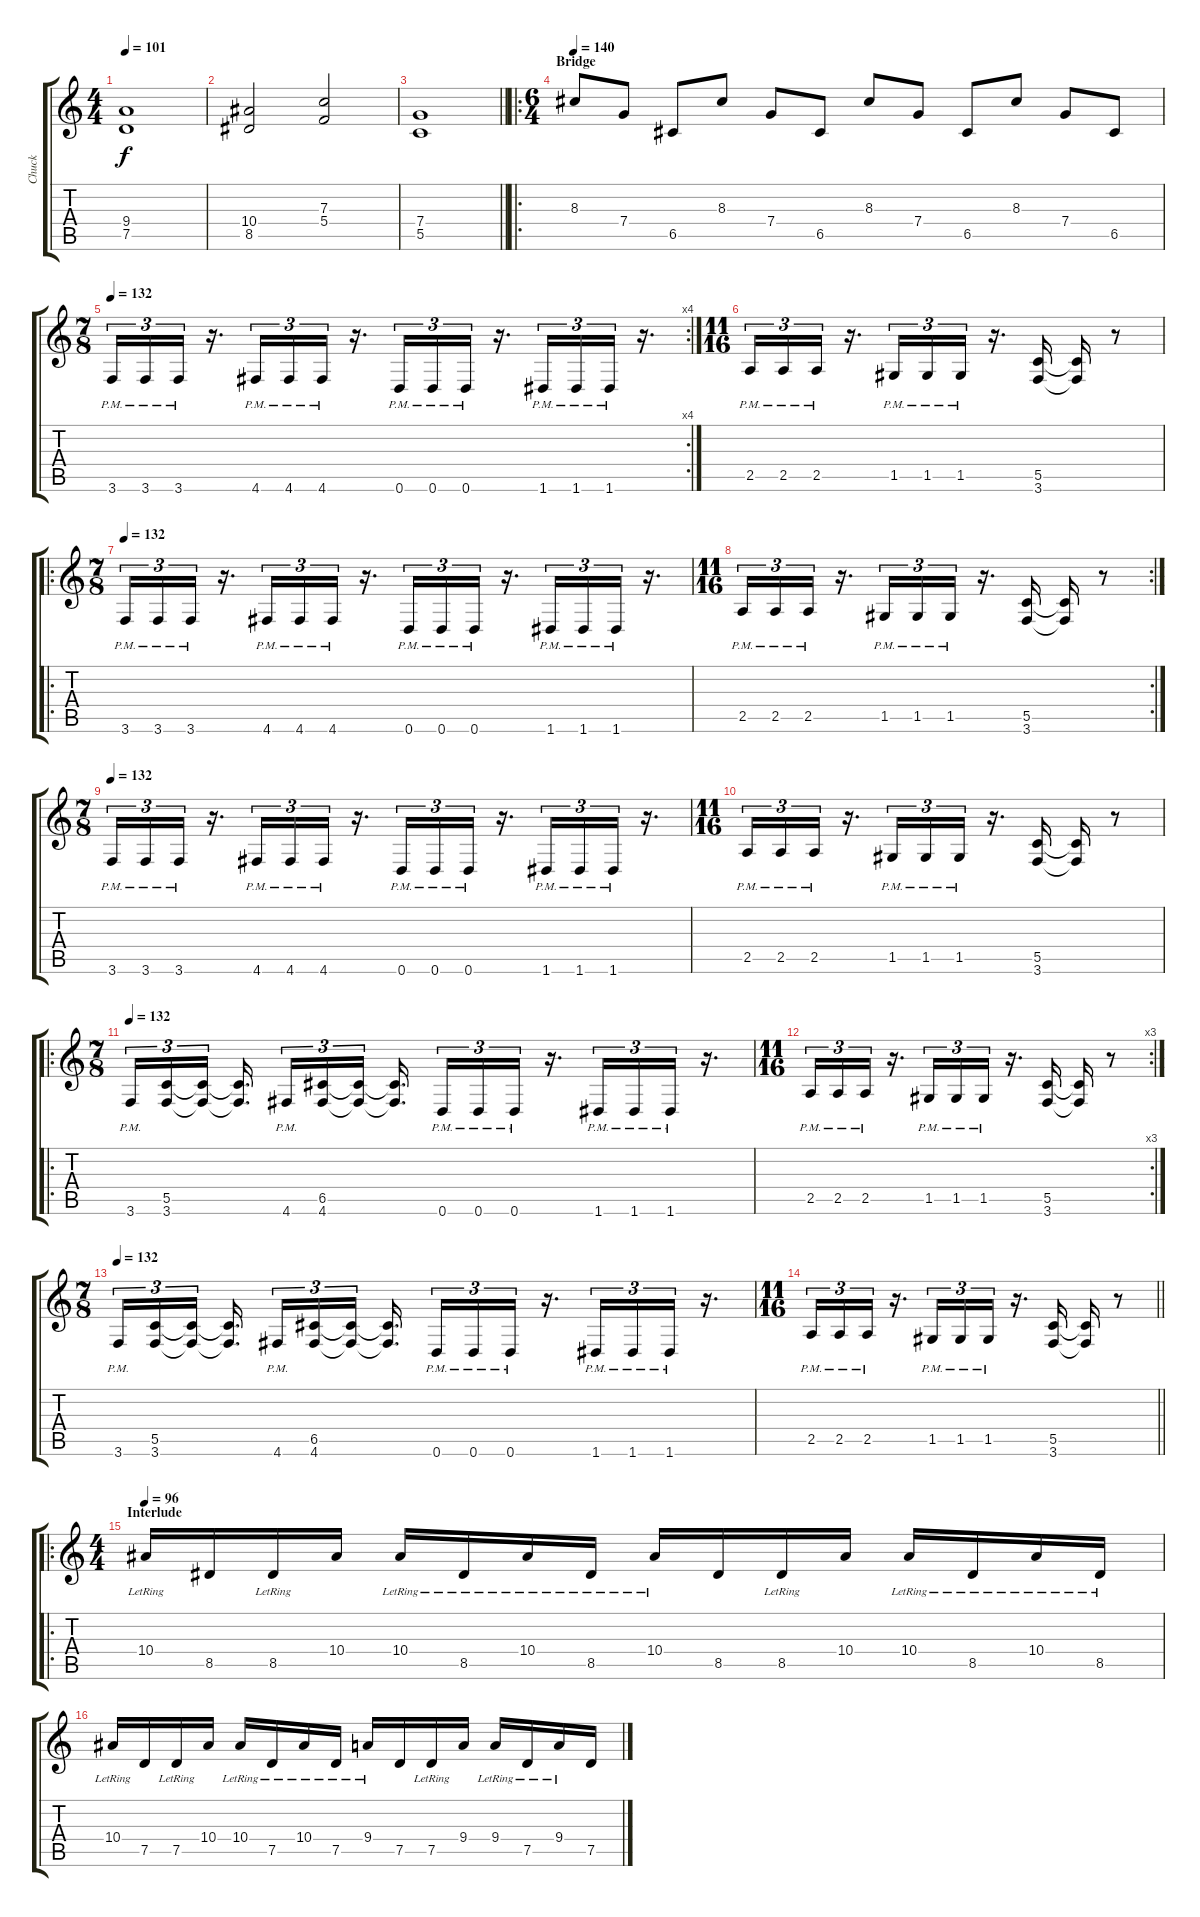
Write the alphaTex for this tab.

\track ("Chuck" "Chuck") {instrument distortionguitar}
\staff {score tabs}
\tuning (D4 A3 F3 C3 G2 D2) {hide}
\ts (4 4)
\tempo 101
\clef g2
\ks c
(9.4 7.5).1{dy f} |
(10.4 8.5).2 (7.3 5.4).2 |
\barLineRight lightlight
(7.4 5.5).1 |
\ro
\ts (6 4)
\section ("" "Bridge")
\tempo 140
8.3.8 7.4.8 6.5.8 8.3.8 7.4.8 6.5.8 8.3.8 7.4.8 6.5.8 8.3.8 7.4.8 6.5.8 |
\rc 4
\ts (7 8)
\tempo 132
3.6{pm}.16{tu (3 2)} 3.6{pm}.16{tu (3 2)} 3.6{pm}.16{tu (3 2)} r.16{d} 4.6{pm}.16{tu (3 2)} 4.6{pm}.16{tu (3 2)} 4.6{pm}.16{tu (3 2)} r.16{d} 0.6{pm}.16{tu (3 2)} 0.6{pm}.16{tu (3 2)} 0.6{pm}.16{tu (3 2)} r.16{d} 1.6{pm}.16{tu (3 2)} 1.6{pm}.16{tu (3 2)} 1.6{pm}.16{tu (3 2)} r.16{d} |
\ts (11 16)
2.5{pm}.16{tu (3 2)} 2.5{pm}.16{tu (3 2)} 2.5{pm}.16{tu (3 2)} r.16{d} 1.5{pm}.16{tu (3 2)} 1.5{pm}.16{tu (3 2)} 1.5{pm}.16{tu (3 2)} r.16{d} (5.5 3.6).16 (5.5{t} 3.6{t}).16 r.8 |
\ro
\ts (7 8)
\tempo 132
3.6{pm}.16{tu (3 2)} 3.6{pm}.16{tu (3 2)} 3.6{pm}.16{tu (3 2)} r.16{d} 4.6{pm}.16{tu (3 2)} 4.6{pm}.16{tu (3 2)} 4.6{pm}.16{tu (3 2)} r.16{d} 0.6{pm}.16{tu (3 2)} 0.6{pm}.16{tu (3 2)} 0.6{pm}.16{tu (3 2)} r.16{d} 1.6{pm}.16{tu (3 2)} 1.6{pm}.16{tu (3 2)} 1.6{pm}.16{tu (3 2)} r.16{d} |
\rc 2
\ts (11 16)
2.5{pm}.16{tu (3 2)} 2.5{pm}.16{tu (3 2)} 2.5{pm}.16{tu (3 2)} r.16{d} 1.5{pm}.16{tu (3 2)} 1.5{pm}.16{tu (3 2)} 1.5{pm}.16{tu (3 2)} r.16{d} (5.5 3.6).16 (5.5{t} 3.6{t}).16 r.8 |
\ts (7 8)
\tempo 132
3.6{pm}.16{tu (3 2)} 3.6{pm}.16{tu (3 2)} 3.6{pm}.16{tu (3 2)} r.16{d} 4.6{pm}.16{tu (3 2)} 4.6{pm}.16{tu (3 2)} 4.6{pm}.16{tu (3 2)} r.16{d} 0.6{pm}.16{tu (3 2)} 0.6{pm}.16{tu (3 2)} 0.6{pm}.16{tu (3 2)} r.16{d} 1.6{pm}.16{tu (3 2)} 1.6{pm}.16{tu (3 2)} 1.6{pm}.16{tu (3 2)} r.16{d} |
\ts (11 16)
2.5{pm}.16{tu (3 2)} 2.5{pm}.16{tu (3 2)} 2.5{pm}.16{tu (3 2)} r.16{d} 1.5{pm}.16{tu (3 2)} 1.5{pm}.16{tu (3 2)} 1.5{pm}.16{tu (3 2)} r.16{d} (5.5 3.6).16 (5.5{t} 3.6{t}).16 r.8 |
\ro
\ts (7 8)
\tempo 132
3.6{pm}.16{tu (3 2)} (5.5 3.6).16{tu (3 2)} (5.5{t} 3.6{t}).16{tu (3 2)} (5.5{t} 3.6{t}).16{d} 4.6{pm}.16{tu (3 2)} (6.5 4.6).16{tu (3 2)} (6.5{t} 4.6{t}).16{tu (3 2) beam splitsecondary} (6.5{t} 4.6{t}).16{d} 0.6{pm}.16{tu (3 2)} 0.6{pm}.16{tu (3 2)} 0.6{pm}.16{tu (3 2)} r.16{d} 1.6{pm}.16{tu (3 2)} 1.6{pm}.16{tu (3 2)} 1.6{pm}.16{tu (3 2)} r.16{d} |
\rc 3
\ts (11 16)
2.5{pm}.16{tu (3 2)} 2.5{pm}.16{tu (3 2)} 2.5{pm}.16{tu (3 2)} r.16{d} 1.5{pm}.16{tu (3 2)} 1.5{pm}.16{tu (3 2)} 1.5{pm}.16{tu (3 2)} r.16{d} (5.5 3.6).16 (5.5{t} 3.6{t}).16 r.8 |
\ts (7 8)
\tempo 132
3.6{pm}.16{tu (3 2)} (5.5 3.6).16{tu (3 2)} (5.5{t} 3.6{t}).16{tu (3 2)} (5.5{t} 3.6{t}).16{d} 4.6{pm}.16{tu (3 2)} (6.5 4.6).16{tu (3 2)} (6.5{t} 4.6{t}).16{tu (3 2) beam splitsecondary} (6.5{t} 4.6{t}).16{d} 0.6{pm}.16{tu (3 2)} 0.6{pm}.16{tu (3 2)} 0.6{pm}.16{tu (3 2)} r.16{d} 1.6{pm}.16{tu (3 2)} 1.6{pm}.16{tu (3 2)} 1.6{pm}.16{tu (3 2)} r.16{d} |
\ts (11 16)
\barLineRight lightlight
2.5{pm}.16{tu (3 2)} 2.5{pm}.16{tu (3 2)} 2.5{pm}.16{tu (3 2)} r.16{d} 1.5{pm}.16{tu (3 2)} 1.5{pm}.16{tu (3 2)} 1.5{pm}.16{tu (3 2)} r.16{d} (5.5 3.6).16 (5.5{t} 3.6{t}).16 r.8 |
\ro
\ts (4 4)
\section ("" "Interlude")
\tempo 96
10.4{lr}.16 8.5.16 8.5{lr}.16 10.4.16 10.4{lr}.16 8.5{lr}.16 10.4{lr}.16 8.5{lr}.16 10.4{lr}.16 8.5.16 8.5{lr}.16 10.4.16 10.4{lr}.16 8.5{lr}.16 10.4{lr}.16 8.5{lr}.16 |
10.4{lr}.16 7.5.16 7.5{lr}.16 10.4.16 10.4{lr}.16 7.5{lr}.16 10.4{lr}.16 7.5{lr}.16 9.4{lr}.16 7.5.16 7.5{lr}.16 9.4.16 9.4{lr}.16 7.5{lr}.16 9.4{lr}.16 7.5.16
